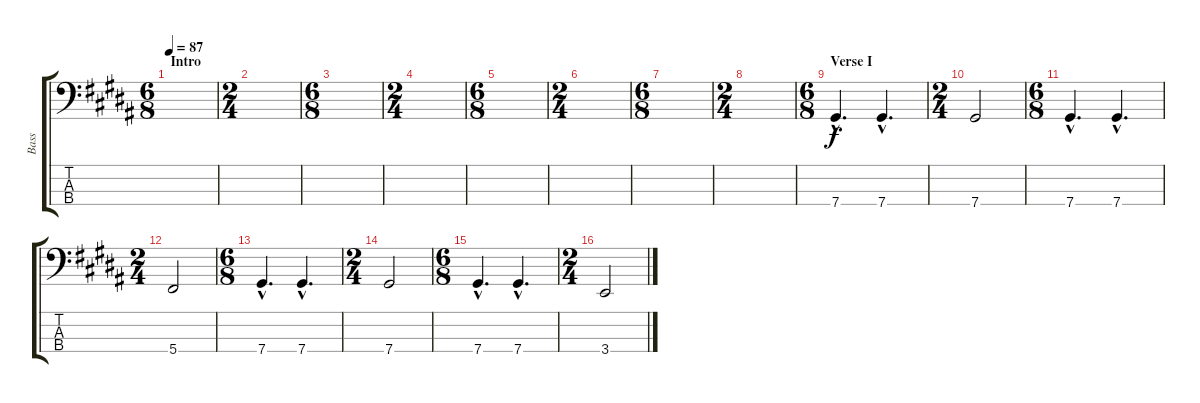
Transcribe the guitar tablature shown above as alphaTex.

\track ("Bass" "Bass") {instrument fretlessbass}
\staff {score tabs}
\tuning (E2 B1 Gb1 Db1) {hide}
\ts (6 8)
\section ("" "Intro")
\tempo 87
\clef f4
\ks b
|
\ts (2 4)
|
\ts (6 8)
|
\ts (2 4)
|
\ts (6 8)
|
\ts (2 4)
|
\ts (6 8)
|
\ts (2 4)
|
\ts (6 8)
\section ("" "Verse I")
7.4{hac}.4{d} 7.4{hac}.4{d} |
\ts (2 4)
7.4.2 |
\ts (6 8)
7.4{hac}.4{d} 7.4{hac}.4{d} |
\ts (2 4)
5.4.2 |
\ts (6 8)
7.4{hac}.4{d} 7.4{hac}.4{d} |
\ts (2 4)
7.4.2 |
\ts (6 8)
7.4{hac}.4{d} 7.4{hac}.4{d} |
\ts (2 4)
3.4.2
